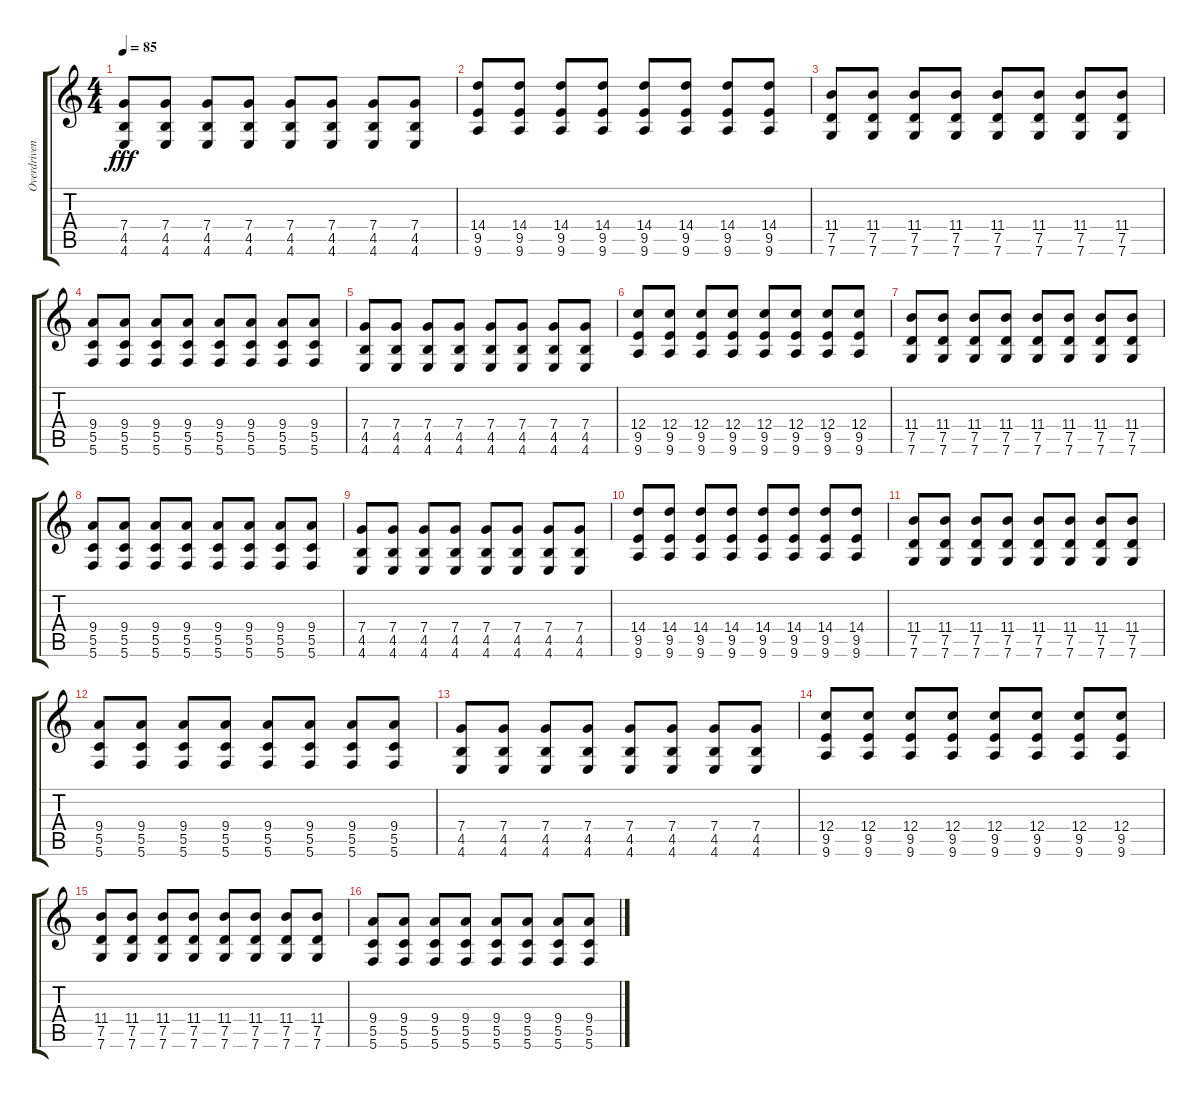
\track ("Overdriven Guitar" "Overdriven") {instrument overdrivenguitar}
\staff {score tabs}
\tuning (D4 A3 F3 C3 G2 C2) {hide}
\ts (4 4)
\tempo 85
\clef g2
\ks c
(7.4 4.5 4.6).8{dy fff} (7.4 4.5 4.6).8 (7.4 4.5 4.6).8 (7.4 4.5 4.6).8 (7.4 4.5 4.6).8 (7.4 4.5 4.6).8 (7.4 4.5 4.6).8 (7.4 4.5 4.6).8 |
(14.4 9.5 9.6).8 (14.4 9.5 9.6).8 (14.4 9.5 9.6).8 (14.4 9.5 9.6).8 (14.4 9.5 9.6).8 (14.4 9.5 9.6).8 (14.4 9.5 9.6).8 (14.4 9.5 9.6).8 |
(11.4 7.5 7.6).8 (11.4 7.5 7.6).8 (11.4 7.5 7.6).8 (11.4 7.5 7.6).8 (11.4 7.5 7.6).8 (11.4 7.5 7.6).8 (11.4 7.5 7.6).8 (11.4 7.5 7.6).8 |
(9.4 5.5 5.6).8 (9.4 5.5 5.6).8 (9.4 5.5 5.6).8 (9.4 5.5 5.6).8 (9.4 5.5 5.6).8 (9.4 5.5 5.6).8 (9.4 5.5 5.6).8 (9.4 5.5 5.6).8 |
(7.4 4.5 4.6).8 (7.4 4.5 4.6).8 (7.4 4.5 4.6).8 (7.4 4.5 4.6).8 (7.4 4.5 4.6).8 (7.4 4.5 4.6).8 (7.4 4.5 4.6).8 (7.4 4.5 4.6).8 |
(12.4 9.5 9.6).8 (12.4 9.5 9.6).8 (12.4 9.5 9.6).8 (12.4 9.5 9.6).8 (12.4 9.5 9.6).8 (12.4 9.5 9.6).8 (12.4 9.5 9.6).8 (12.4 9.5 9.6).8 |
(11.4 7.5 7.6).8 (11.4 7.5 7.6).8 (11.4 7.5 7.6).8 (11.4 7.5 7.6).8 (11.4 7.5 7.6).8 (11.4 7.5 7.6).8 (11.4 7.5 7.6).8 (11.4 7.5 7.6).8 |
(9.4 5.5 5.6).8 (9.4 5.5 5.6).8 (9.4 5.5 5.6).8 (9.4 5.5 5.6).8 (9.4 5.5 5.6).8 (9.4 5.5 5.6).8 (9.4 5.5 5.6).8 (9.4 5.5 5.6).8 |
(7.4 4.5 4.6).8 (7.4 4.5 4.6).8 (7.4 4.5 4.6).8 (7.4 4.5 4.6).8 (7.4 4.5 4.6).8 (7.4 4.5 4.6).8 (7.4 4.5 4.6).8 (7.4 4.5 4.6).8 |
(14.4 9.5 9.6).8 (14.4 9.5 9.6).8 (14.4 9.5 9.6).8 (14.4 9.5 9.6).8 (14.4 9.5 9.6).8 (14.4 9.5 9.6).8 (14.4 9.5 9.6).8 (14.4 9.5 9.6).8 |
(11.4 7.5 7.6).8 (11.4 7.5 7.6).8 (11.4 7.5 7.6).8 (11.4 7.5 7.6).8 (11.4 7.5 7.6).8 (11.4 7.5 7.6).8 (11.4 7.5 7.6).8 (11.4 7.5 7.6).8 |
(9.4 5.5 5.6).8 (9.4 5.5 5.6).8 (9.4 5.5 5.6).8 (9.4 5.5 5.6).8 (9.4 5.5 5.6).8 (9.4 5.5 5.6).8 (9.4 5.5 5.6).8 (9.4 5.5 5.6).8 |
(7.4 4.5 4.6).8 (7.4 4.5 4.6).8 (7.4 4.5 4.6).8 (7.4 4.5 4.6).8 (7.4 4.5 4.6).8 (7.4 4.5 4.6).8 (7.4 4.5 4.6).8 (7.4 4.5 4.6).8 |
(12.4 9.5 9.6).8 (12.4 9.5 9.6).8 (12.4 9.5 9.6).8 (12.4 9.5 9.6).8 (12.4 9.5 9.6).8 (12.4 9.5 9.6).8 (12.4 9.5 9.6).8 (12.4 9.5 9.6).8 |
(11.4 7.5 7.6).8 (11.4 7.5 7.6).8 (11.4 7.5 7.6).8 (11.4 7.5 7.6).8 (11.4 7.5 7.6).8 (11.4 7.5 7.6).8 (11.4 7.5 7.6).8 (11.4 7.5 7.6).8 |
(9.4 5.5 5.6).8 (9.4 5.5 5.6).8 (9.4 5.5 5.6).8 (9.4 5.5 5.6).8 (9.4 5.5 5.6).8 (9.4 5.5 5.6).8 (9.4 5.5 5.6).8 (9.4 5.5 5.6).8
